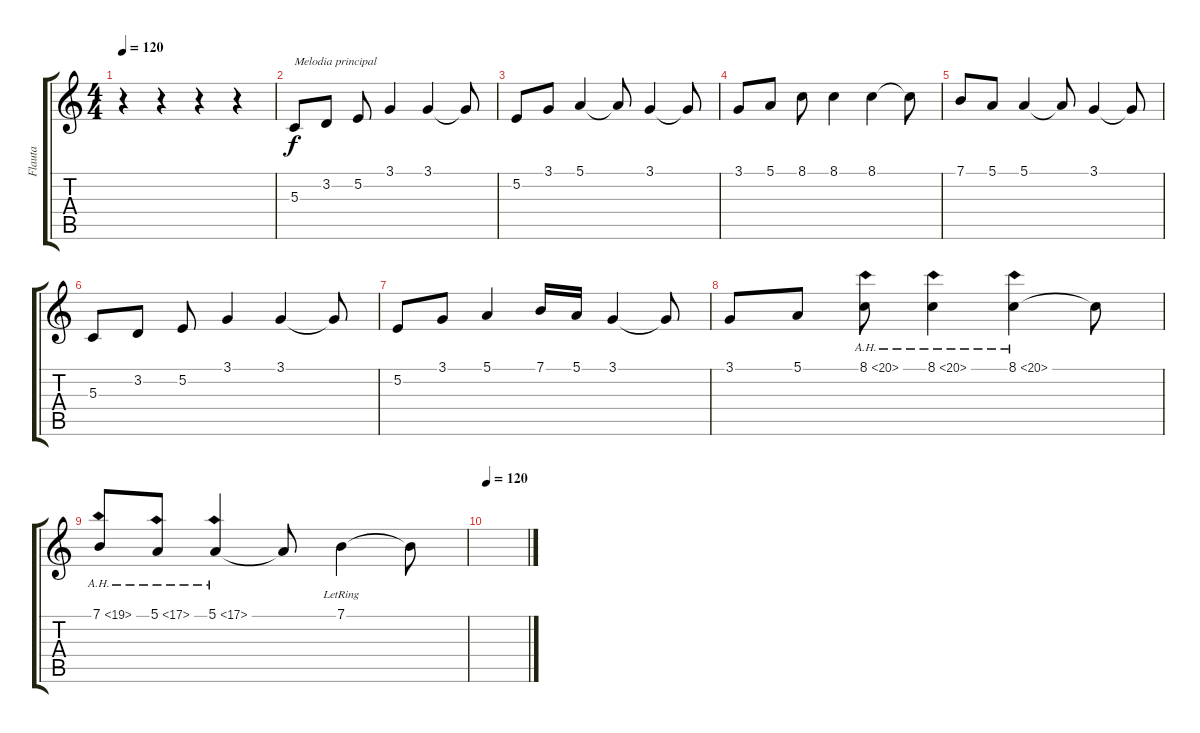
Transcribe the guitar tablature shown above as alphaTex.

\track ("Flauta" "Flauta") {instrument flute}
\staff {score tabs}
\tuning (E4 B3 G3 D3 A2 E2) {hide}
\ts (4 4)
\tempo 120
\clef g2
\ks c
r.4{dy f instrument flute} r.4 r.4 r.4 |
5.3.8{txt "Melodia principal"} 3.2.8 5.2.8 3.1.4 3.1.4 3.1{t}.8 |
5.2.8 3.1.8 5.1.4 5.1{t}.8 3.1.4 3.1{t}.8 |
3.1.8 5.1.8 8.1.8 8.1.4 8.1.4 8.1{t}.8 |
7.1.8 5.1.8 5.1.4 5.1{t}.8 3.1.4 3.1{t}.8 |
5.3.8 3.2.8 5.2.8 3.1.4 3.1.4 3.1{t}.8 |
5.2.8 3.1.8 5.1.4 7.1.16 5.1.16 3.1.4 3.1{t}.8 |
3.1.8 5.1.8 8.1{ah 12}.8 8.1{ah 12}.4 8.1{ah 12}.4 8.1{t}.8 |
7.1{ah 12}.8 5.1{ah 12}.8 5.1{ah 12}.4 5.1{t}.8 7.1{lr}.4 7.1{t}.8 |
\tempo 120
